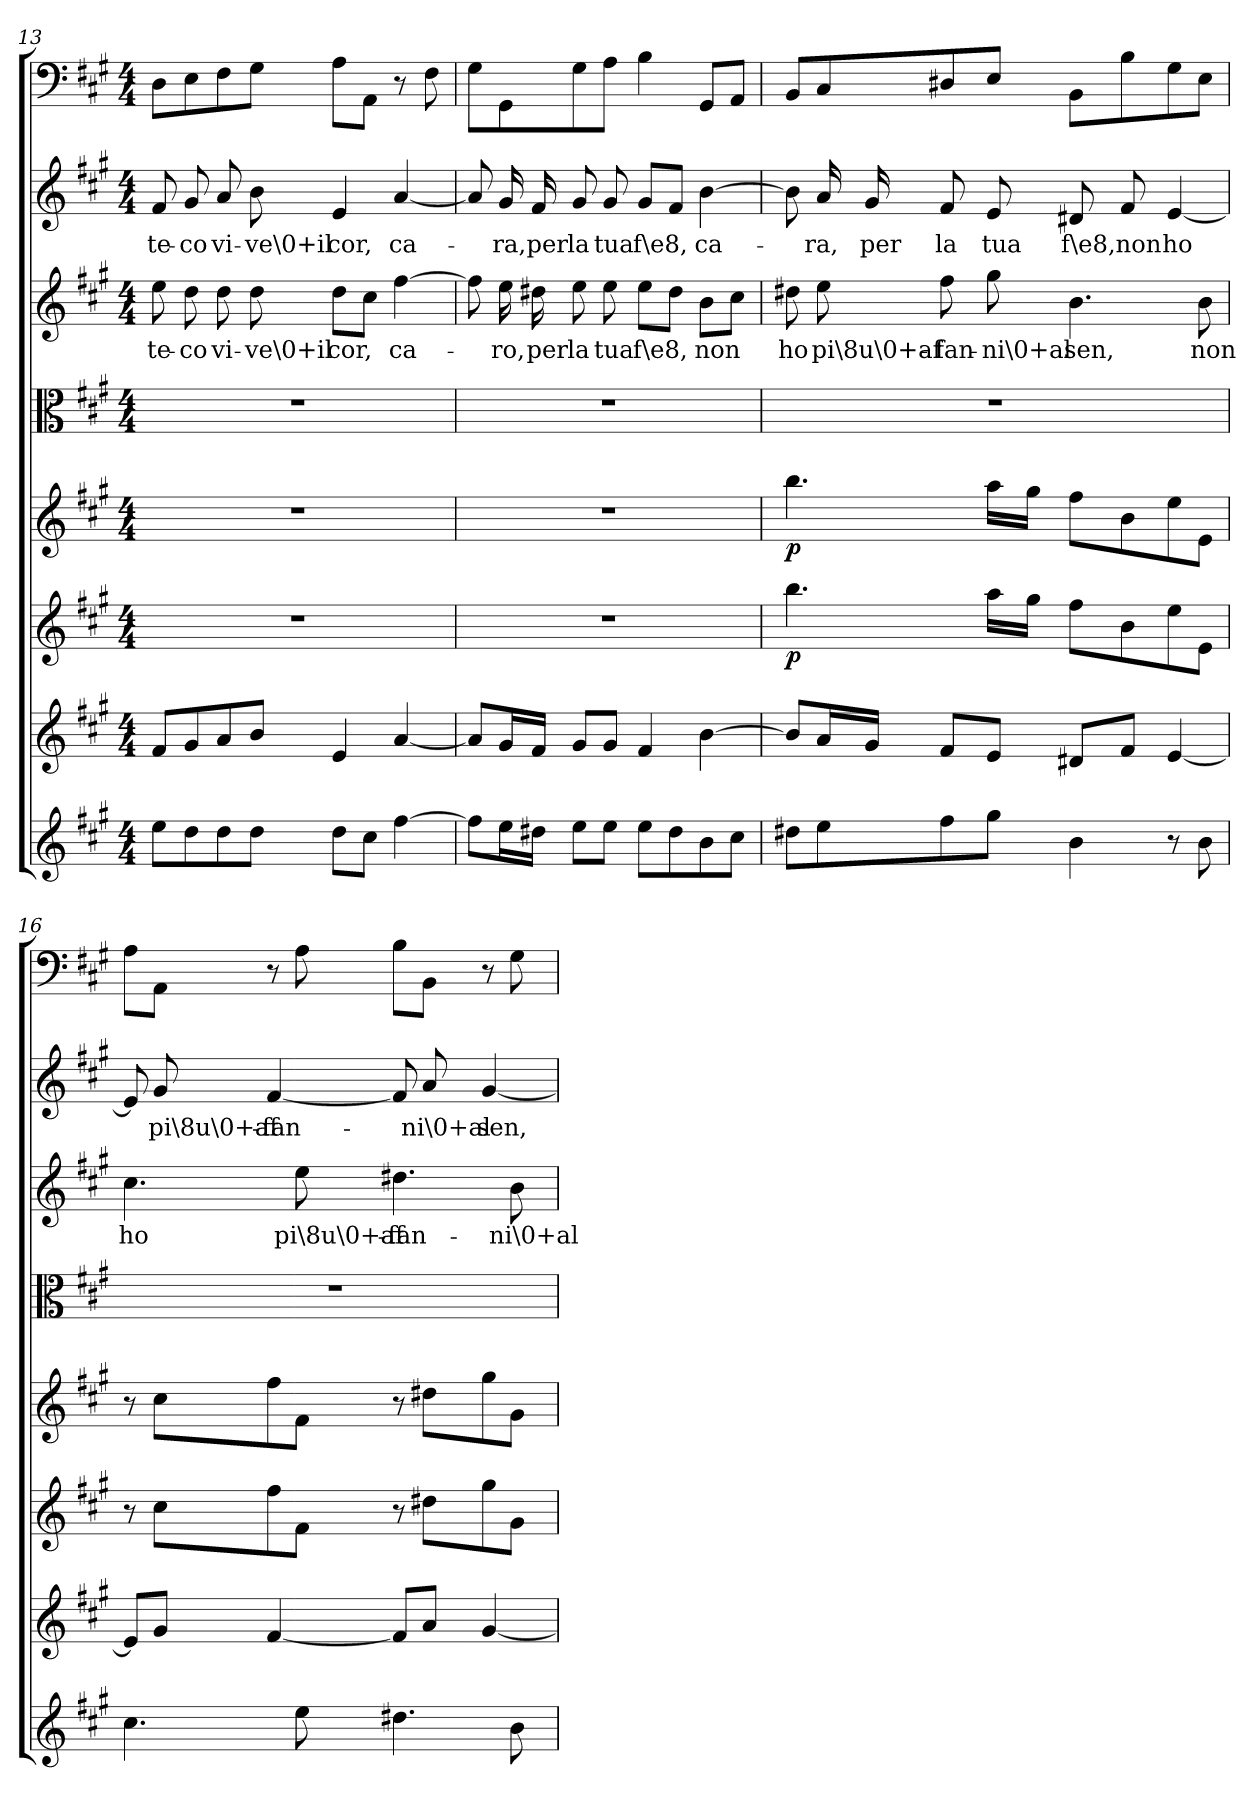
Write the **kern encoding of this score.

**kern	**kern	**kern	**dynam	**kern	**dynam	**kern	**kern	**text	**kern	**text	**kern
*part8	*part7	*part6	*part6	*part5	*part5	*part4	*part3	*part3	*part2	*part2	*part1
*staff8	*staff7	*staff6	*staff6	*staff5	*staff5	*staff4	*staff3	*staff3	*staff2	*staff2	*staff1
*clefG2	*clefG2	*clefG2	*	*clefG2	*	*clefC3	*clefG2	*	*clefG2	*	*clefF4
*k[f#c#g#]	*k[f#c#g#]	*k[f#c#g#]	*	*k[f#c#g#]	*	*k[f#c#g#]	*k[f#c#g#]	*	*k[f#c#g#]	*	*k[f#c#g#]
*A:	*A:	*A:	*	*A:	*	*A:	*A:	*	*A:	*	*A:
*M4/4	*M4/4	*M4/4	*	*M4/4	*	*M4/4	*M4/4	*	*M4/4	*	*M4/4
=13	=13	=13	=13	=13	=13	=13	=13	=13	=13	=13	=13
8ee\L	8f#/L	1r	.	1r	.	1r	8ee\	te-	8f#/	te-	8D\L
8dd\	8g#/	.	.	.	.	.	8dd\	-co	8g#/	-co	8E\
8dd\	8a/	.	.	.	.	.	8dd\	vi-	8a/	vi-	8F#\
8dd\J	8b/J	.	.	.	.	.	8dd\	-ve\0+il	8b\	-ve\0+il	8G#\J
8dd\L	4e/	.	.	.	.	.	8dd\L	cor,	4e/	cor,	8A\L
8cc#\J	.	.	.	.	.	.	8cc#\J	.	.	.	8AA\J
[4ff#\	[4a/	.	.	.	.	.	[4ff#\	ca-	[4a/	ca-	8r
.	.	.	.	.	.	.	.	.	.	.	8F#\
=14	=14	=14	=14	=14	=14	=14	=14	=14	=14	=14	=14
8ff#\L]	8a/L]	1r	.	1r	.	1r	8ff#\]	.	8a/]	.	8G#\L
16ee\L	16g#/L	.	.	.	.	.	16ee\	-ro,	16g#/	-ra,	8GG#\
16dd#X\JJ	16f#/JJ	.	.	.	.	.	16dd#X\	per	16f#/	per	.
8ee\L	8g#/L	.	.	.	.	.	8ee\	la	8g#/	la	8G#\
8ee\J	8g#/J	.	.	.	.	.	8ee\	tua	8g#/	tua	8A\J
8ee\L	4f#/	.	.	.	.	.	8ee\L	f\e8,	8g#/L	f\e8,	4B\
8dd#\	.	.	.	.	.	.	8dd#\J	.	8f#/J	.	.
8b\	[4b\	.	.	.	.	.	8b\L	non	[4b\	ca-	8GG#/L
8cc#\J	.	.	.	.	.	.	8cc#\J	.	.	.	8AA/J
=15	=15	=15	=15	=15	=15	=15	=15	=15	=15	=15	=15
8dd#X\L	8b/L]	4.bb\	p	4.bb\	p	1r	8dd#X\	ho	8b\]	.	8BB/L
8ee\	16a/L	.	.	.	.	.	8ee\	pi\8u\0+af-	16a/	-ra,	8C#/
.	16g#/JJ	.	.	.	.	.	.	.	16g#/	per	.
8ff#\	8f#/L	.	.	.	.	.	8ff#\	-fan-	8f#/	la	8D#X/
8gg#\J	8e/J	16aa\LL	.	16aa\LL	.	.	8gg#\	-ni\0+al	8e/	tua	8E/J
.	.	16gg#\JJ	.	16gg#\JJ	.	.	.	.	.	.	.
4b\	8d#X/L	8ff#\L	.	8ff#\L	.	.	4.b\	sen,	8d#X/	f\e8,	8BB\L
.	8f#/J	8b\	.	8b\	.	.	.	.	8f#/	non	8B\
8r	[4e/	8ee\	.	8ee\	.	.	.	.	[4e/	ho	8G#\
8b\	.	8e\J	.	8e\J	.	.	8b\	non	.	.	8E\J
=16	=16	=16	=16	=16	=16	=16	=16	=16	=16	=16	=16
4.cc#\	8e/L]	8r	.	8r	.	1r	4.cc#\	ho	8e/]	.	8A\L
.	8g#/J	8cc#\L	.	8cc#\L	.	.	.	.	8g#/	pi\8u\0+af-	8AA\J
.	[4f#/	8ff#\	.	8ff#\	.	.	.	.	[4f#/	-fan-	8r
8ee\	.	8f#\J	.	8f#\J	.	.	8ee\	pi\8u\0+af-	.	.	8A\
4.dd#X\	8f#/L]	8r	.	8r	.	.	4.dd#X\	-fan-	8f#/]	.	8B\L
.	8a/J	8dd#X\L	.	8dd#X\L	.	.	.	.	8a/	-ni\0+al	8BB\J
.	[4g#/	8gg#\	.	8gg#\	.	.	.	.	[4g#/	sen,	8r
8b\	.	8g#\J	.	8g#\J	.	.	8b\	-ni\0+al	.	.	8G#\
=	=	=	=	=	=	=	=	=	=	=	=
*-	*-	*-	*-	*-	*-	*-	*-	*-	*-	*-	*-
